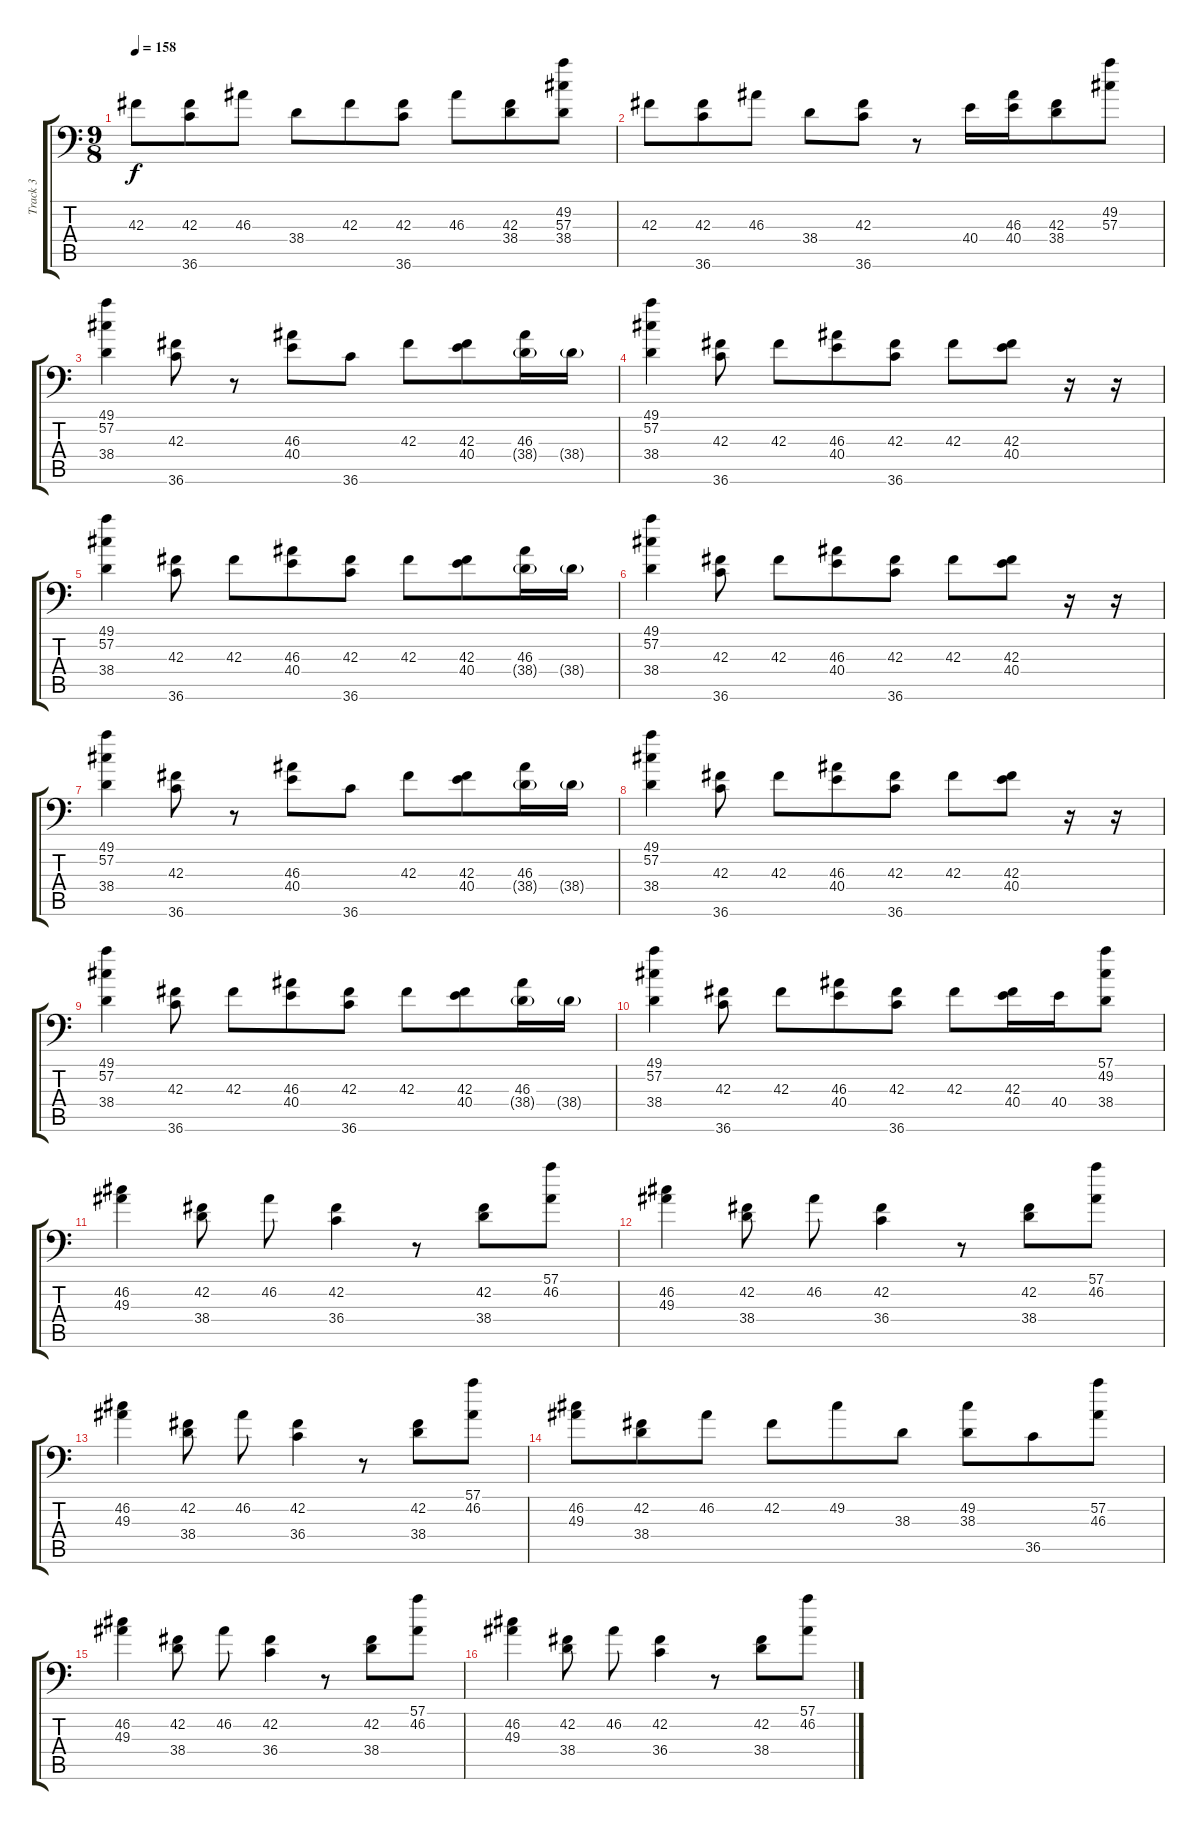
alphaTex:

\track ("Track 3" "Track 3") {instrument acousticgrandpiano}
\staff {score tabs}
\tuning (C-1 C-1 C-1 C-1 C-1 C-1) {hide}
\ts (9 8)
\tempo 158
\clef f4
\ks c
42.3.8{dy f} (42.3 36.6).8 46.3.8 38.4.8 42.3.8 (42.3 36.6).8 46.3.8 (42.3 38.4).8 (49.2 57.3 38.4).8 |
42.3.8 (42.3 36.6).8 46.3.8 38.4.8 (42.3 36.6).8 r.8 40.4.16 (46.3 40.4).16 (42.3 38.4).8 (49.2 57.3).8 |
(49.1 57.2 38.4).4 (42.3 36.6).8 r.8 (46.3 40.4).8 36.6.8 42.3.8 (42.3 40.4).8 (46.3 38.4{g}).16 38.4{g}.16 |
(49.1 57.2 38.4).4 (42.3 36.6).8 42.3.8 (46.3 40.4).8 (42.3 36.6).8 42.3.8 (42.3 40.4).8 r.16 r.16 |
(49.1 57.2 38.4).4 (42.3 36.6).8 42.3.8 (46.3 40.4).8 (42.3 36.6).8 42.3.8 (42.3 40.4).8 (46.3 38.4{g}).16 38.4{g}.16 |
(49.1 57.2 38.4).4 (42.3 36.6).8 42.3.8 (46.3 40.4).8 (42.3 36.6).8 42.3.8 (42.3 40.4).8 r.16 r.16 |
(49.1 57.2 38.4).4 (42.3 36.6).8 r.8 (46.3 40.4).8 36.6.8 42.3.8 (42.3 40.4).8 (46.3 38.4{g}).16 38.4{g}.16 |
(49.1 57.2 38.4).4 (42.3 36.6).8 42.3.8 (46.3 40.4).8 (42.3 36.6).8 42.3.8 (42.3 40.4).8 r.16 r.16 |
(49.1 57.2 38.4).4 (42.3 36.6).8 42.3.8 (46.3 40.4).8 (42.3 36.6).8 42.3.8 (42.3 40.4).8 (46.3 38.4{g}).16 38.4{g}.16 |
(49.1 57.2 38.4).4 (42.3 36.6).8 42.3.8 (46.3 40.4).8 (42.3 36.6).8 42.3.8 (42.3 40.4).16 40.4.16 (57.1 49.2 38.4).8 |
(46.2 49.3).4 (42.2 38.4).8 46.2.8 (42.2 36.4).4 r.8 (42.2 38.4).8 (57.1 46.2).8 |
(46.2 49.3).4 (42.2 38.4).8 46.2.8 (42.2 36.4).4 r.8 (42.2 38.4).8 (57.1 46.2).8 |
(46.2 49.3).4 (42.2 38.4).8 46.2.8 (42.2 36.4).4 r.8 (42.2 38.4).8 (57.1 46.2).8 |
(46.2 49.3).8 (42.2 38.4).8 46.2.8 42.2.8 49.2.8 38.3.8 (49.2 38.3).8 36.5.8 (57.2 46.3).8 |
(46.2 49.3).4 (42.2 38.4).8 46.2.8 (42.2 36.4).4 r.8 (42.2 38.4).8 (57.1 46.2).8 |
(46.2 49.3).4 (42.2 38.4).8 46.2.8 (42.2 36.4).4 r.8 (42.2 38.4).8 (57.1 46.2).8
